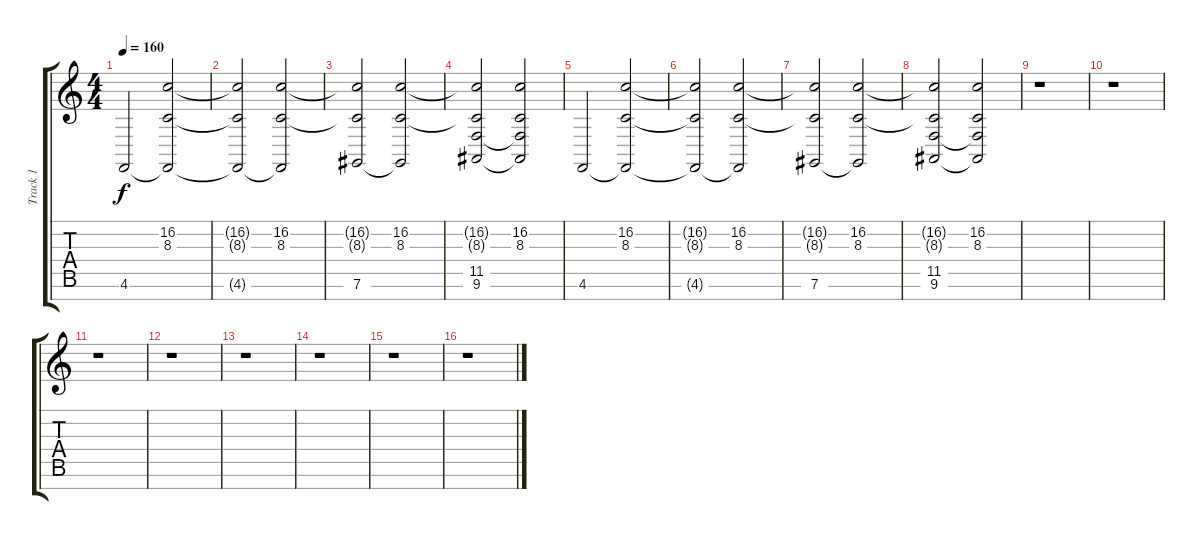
\track ("Track 1" "Track 1") {instrument acousticgrandpiano}
\staff {score tabs}
\tuning (Db4 Ab3 E3 B2 Gb2 Db2 B1) {hide}
\ts (4 4)
\tempo 160
\clef g2
\ks c
4.6.2{dy f} (16.2 8.3 4.6{t}).2 |
(16.2{t} 8.3{t} 4.6{t}).2 (16.2 8.3 4.6{t}).2 |
(16.2{t} 8.3{t} 7.6).2 (16.2 8.3 7.6{t}).2 |
(16.2{t} 8.3{t} 11.5 9.6).2 (16.2 8.3 11.5{t} 9.6{t}).2 |
4.6.2 (16.2 8.3 4.6{t}).2 |
(16.2{t} 8.3{t} 4.6{t}).2 (16.2 8.3 4.6{t}).2 |
(16.2{t} 8.3{t} 7.6).2 (16.2 8.3 7.6{t}).2 |
(16.2{t} 8.3{t} 11.5 9.6).2 (16.2 8.3 11.5{t} 9.6{t}).2 |
r.1 |
r.1 |
r.1 |
r.1 |
r.1 |
r.1 |
r.1 |
r.1
